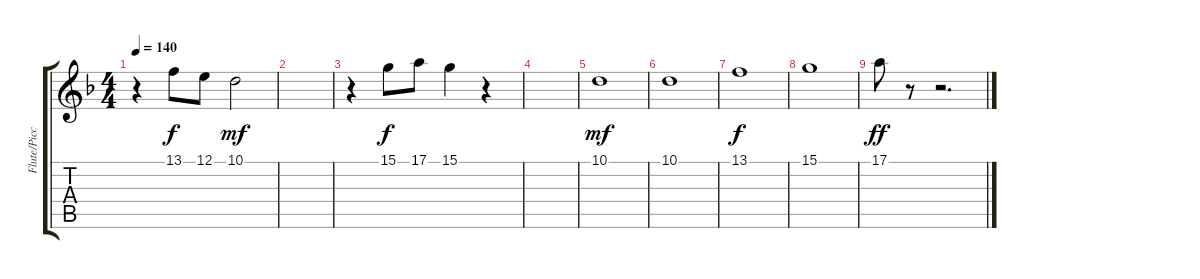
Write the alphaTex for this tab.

\track ("Flute/Piccalo" "Flute/Picc") {instrument flute}
\staff {score tabs}
\tuning (E4 B3 G3 D3 A2 E2) {hide}
\ts (4 4)
\tempo 140
\clef g2
\ks dminor
r.4{dy mf} 13.1.8{dy f} 12.1.8 10.1.2{dy mf} |
|
r.4 15.1.8{dy f} 17.1.8 15.1.4 r.4 |
|
10.1.1{dy mf} |
10.1.1 |
13.1.1{dy f} |
15.1.1 |
17.1.8{dy ff} r.8 r.2{d}
